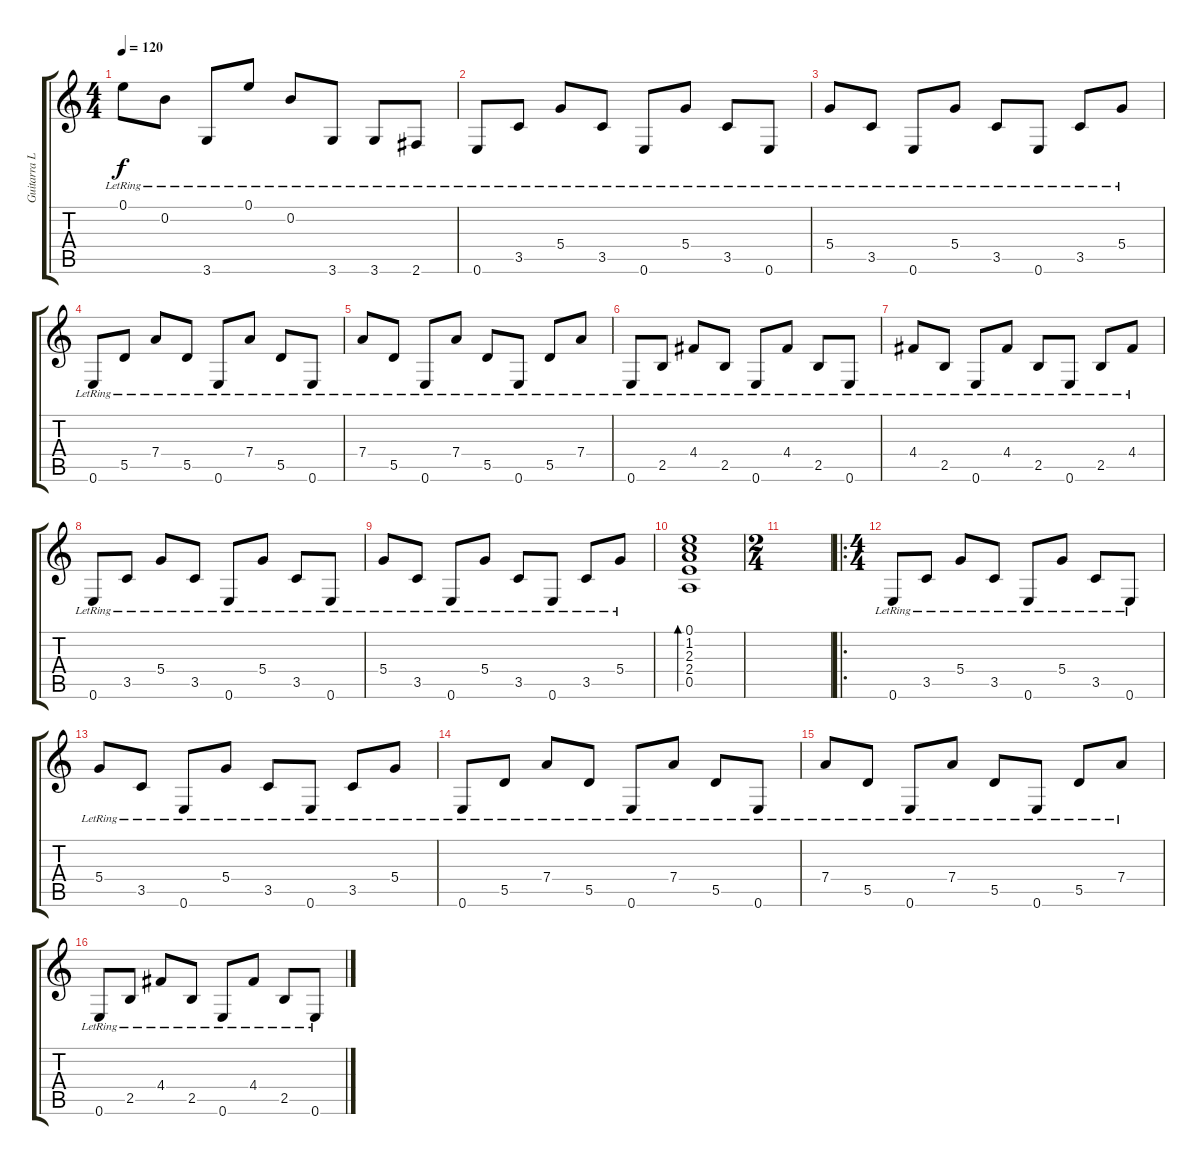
\track ("Guitarra Limpa" "Guitarra L") {instrument acousticguitarsteel}
\staff {score tabs}
\tuning (E4 B3 G3 D3 A2 E2) {hide}
\ts (4 4)
\tempo 120
\clef g2
\ks c
0.1{lr}.8{dy f} 0.2{lr}.8 3.6{lr}.8 0.1{lr}.8 0.2{lr}.8 3.6{lr}.8 3.6{lr}.8 2.6{lr}.8 |
0.6{lr}.8 3.5{lr}.8 5.4{lr}.8 3.5{lr}.8 0.6{lr}.8 5.4{lr}.8 3.5{lr}.8 0.6{lr}.8 |
5.4{lr}.8 3.5{lr}.8 0.6{lr}.8 5.4{lr}.8 3.5{lr}.8 0.6{lr}.8 3.5{lr}.8 5.4{lr}.8 |
0.6{lr}.8 5.5{lr}.8 7.4{lr}.8 5.5{lr}.8 0.6{lr}.8 7.4{lr}.8 5.5{lr}.8 0.6{lr}.8 |
7.4{lr}.8 5.5{lr}.8 0.6{lr}.8 7.4{lr}.8 5.5{lr}.8 0.6{lr}.8 5.5{lr}.8 7.4{lr}.8 |
0.6{lr}.8 2.5{lr}.8 4.4{lr}.8 2.5{lr}.8 0.6{lr}.8 4.4{lr}.8 2.5{lr}.8 0.6{lr}.8 |
4.4{lr}.8 2.5{lr}.8 0.6{lr}.8 4.4{lr}.8 2.5{lr}.8 0.6{lr}.8 2.5{lr}.8 4.4{lr}.8 |
0.6{lr}.8 3.5{lr}.8 5.4{lr}.8 3.5{lr}.8 0.6{lr}.8 5.4{lr}.8 3.5{lr}.8 0.6{lr}.8 |
5.4{lr}.8 3.5{lr}.8 0.6{lr}.8 5.4{lr}.8 3.5{lr}.8 0.6{lr}.8 3.5{lr}.8 5.4{lr}.8 |
(0.1 1.2 2.3 2.4 0.5).1{bd 240} |
\ts (2 4)
|
\ro
\ts (4 4)
0.6{lr}.8 3.5{lr}.8 5.4{lr}.8 3.5{lr}.8 0.6{lr}.8 5.4{lr}.8 3.5{lr}.8 0.6{lr}.8 |
5.4{lr}.8 3.5{lr}.8 0.6{lr}.8 5.4{lr}.8 3.5{lr}.8 0.6{lr}.8 3.5{lr}.8 5.4{lr}.8 |
0.6{lr}.8 5.5{lr}.8 7.4{lr}.8 5.5{lr}.8 0.6{lr}.8 7.4{lr}.8 5.5{lr}.8 0.6{lr}.8 |
7.4{lr}.8 5.5{lr}.8 0.6{lr}.8 7.4{lr}.8 5.5{lr}.8 0.6{lr}.8 5.5{lr}.8 7.4{lr}.8 |
0.6{lr}.8 2.5{lr}.8 4.4{lr}.8 2.5{lr}.8 0.6{lr}.8 4.4{lr}.8 2.5{lr}.8 0.6{lr}.8
